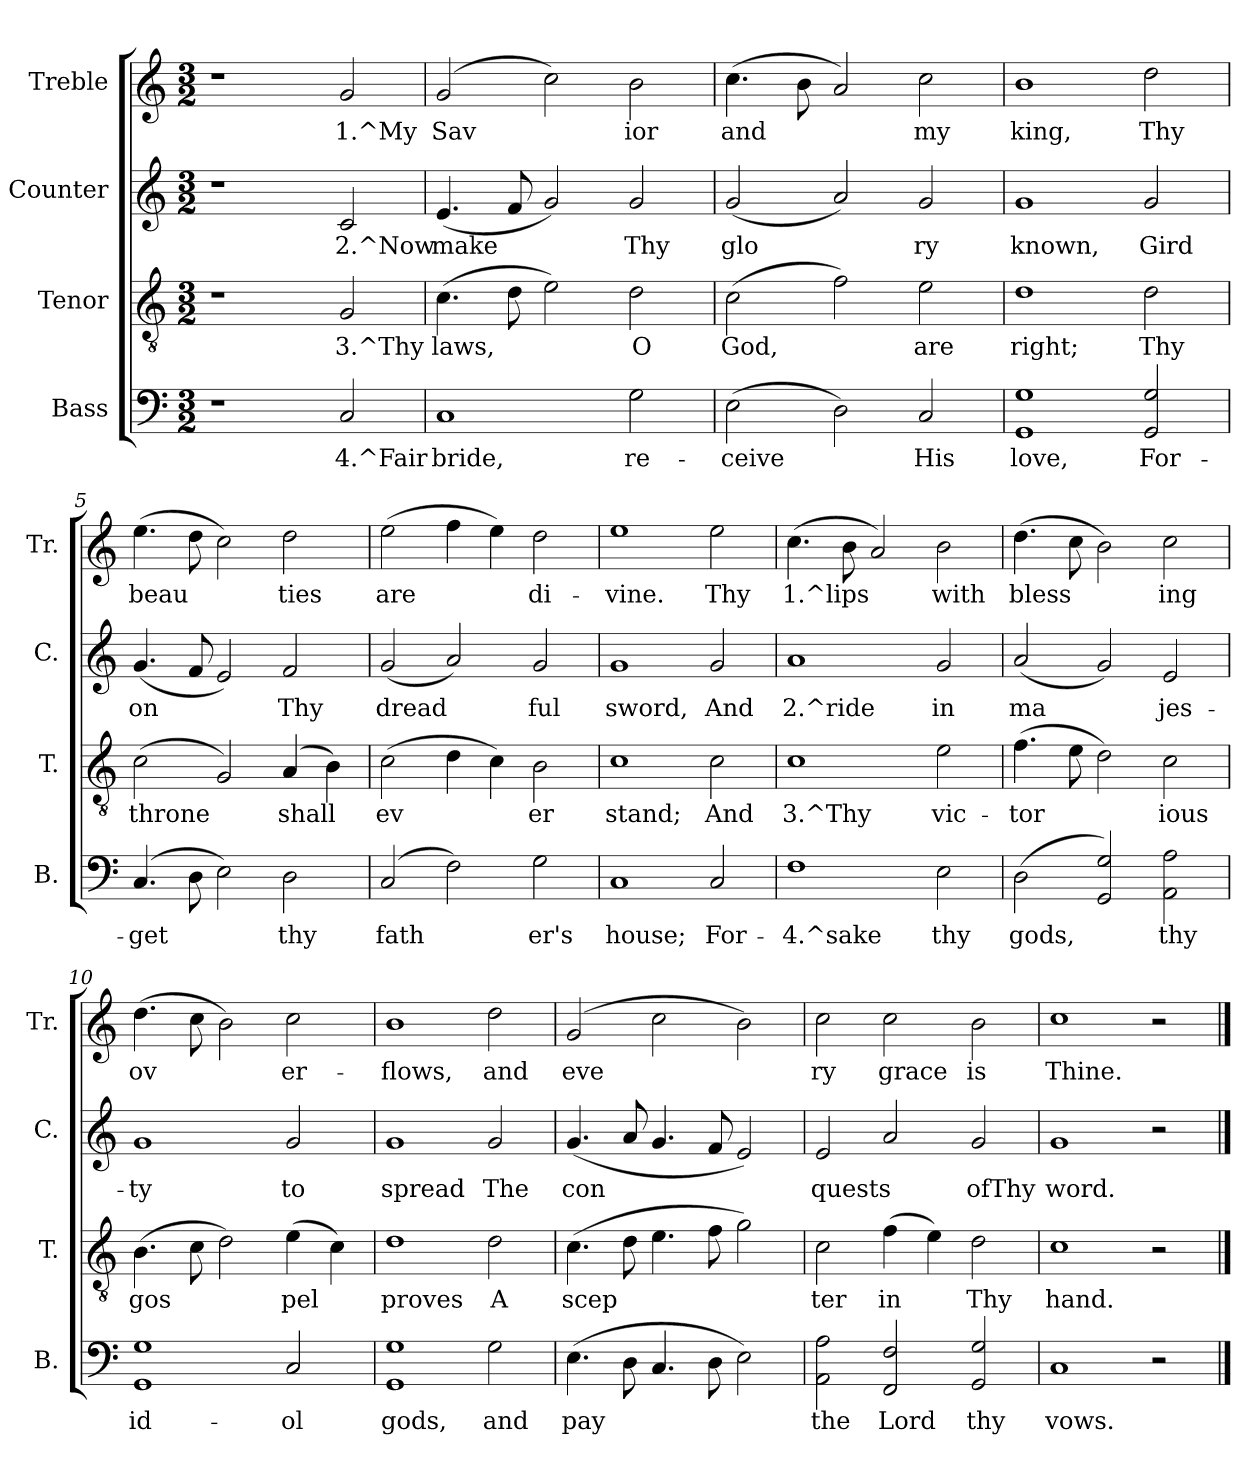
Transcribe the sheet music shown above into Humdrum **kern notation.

**kern	**text	**kern	**text	**kern	**text	**kern	**text
*part4	*part4	*part3	*part3	*part2	*part2	*part1	*part1
*staff4	*staff4	*staff3	*staff3	*staff2	*staff2	*staff1	*staff1
*I"Bass	*	*I"Tenor	*	*I"Counter	*	*I"Treble	*
*I'B.	*	*I'T.	*	*I'C.	*	*I'Tr.	*
!!LO:PB:g=z
*stria5	*	*stria5	*	*stria5	*	*stria5	*
*clefF4	*	*clefGv2	*	*clefG2	*	*clefG2	*
*k[]	*	*k[]	*	*k[]	*	*k[]	*
*C:	*	*C:	*	*C:	*	*C:	*
*M3/2	*	*M3/2	*	*M3/2	*	*M3/2	*
=1	=1	=1	=1	=1	=1	=1	=1
1r	.	1r	.	1r	.	1r	.
!	!LO:LY:b:rj	!	!LO:LY:b:rj	!	!LO:LY:b:rj	!	!LO:LY:b:rj
2C/	4.^Fair	2G/	3.^Thy	2c/	2.^Now	2g/	1.^My
=2	=2	=2	=2	=2	=2	=2	=2
!	!LO:LY:b:rj	!	!LO:LY:b:rj	!	!LO:LY:b:rj	!	!LO:LY:b:rj
1C	bride,	(>4.c\	laws,	(<4.e/	make	(>2g/	Sav-
!	!	!	!LO:LY:b:rj	!	!LO:LY:b:rj	!	!
.	.	8d\	.	8f/	.	.	.
!	!	!	!LO:LY:b:rj	!	!LO:LY:b:rj	!	!LO:LY:b:rj
.	.	2e\)	.	2g/)	.	2cc\)	--
!	!LO:LY:b:rj	!	!LO:LY:b:rj	!	!LO:LY:b:rj	!	!LO:LY:b:rj
2G\	re-	2d\	O	2g/	Thy	2b\	-ior
=3	=3	=3	=3	=3	=3	=3	=3
!	!LO:LY:b:rj	!	!LO:LY:b:rj	!	!LO:LY:b:rj	!	!LO:LY:b:rj
(>2E\	-ceive	(>2c\	God,	(<2g/	glo-	(>4.cc\	and
!	!	!	!	!	!	!	!LO:LY:b:rj
.	.	.	.	.	.	8b\	.
!	!LO:LY:b:rj	!	!LO:LY:b:rj	!	!LO:LY:b:rj	!	!LO:LY:b:rj
2D\)	.	2f\)	.	2a/)	--	2a/)	.
!	!LO:LY:b:rj	!	!LO:LY:b:rj	!	!LO:LY:b:rj	!	!LO:LY:b:rj
2C/	His	2e\	are	2g/	-ry	2cc\	my
=4	=4	=4	=4	=4	=4	=4	=4
!	!LO:LY:b:rj	!	!LO:LY:b:rj	!	!LO:LY:b:rj	!	!LO:LY:b:rj
1G 1GG	love,	1d	right;	1g	known,	1b	king,
!	!LO:LY:b:rj	!	!LO:LY:b:rj	!	!LO:LY:b:rj	!	!LO:LY:b:rj
2G/ 2GG/	For-	2d\	Thy	2g/	Gird	2dd\	Thy
=5	=5	=5	=5	=5	=5	=5	=5
!	!LO:LY:b:rj	!	!LO:LY:b:rj	!	!LO:LY:b:rj	!	!LO:LY:b:rj
(>4.C/	-get	(>2c\	throne	(<4.g/	on	(>4.ee\	beau-
!	!LO:LY:b:rj	!	!	!	!LO:LY:b:rj	!	!LO:LY:b:rj
8D\	.	.	.	8f/	.	8dd\	--
!	!LO:LY:b:rj	!	!LO:LY:b:rj	!	!LO:LY:b:rj	!	!LO:LY:b:rj
2E\)	.	2G/)	.	2e/)	.	2cc\)	--
!	!LO:LY:b:rj	!	!LO:LY:b:rj	!	!LO:LY:b:rj	!	!LO:LY:b:rj
2D\	thy	(>4A/	shall	2f/	Thy	2dd\	-ties
!	!	!	!LO:LY:b:rj	!	!	!	!
.	.	4B\)	.	.	.	.	.
=6	=6	=6	=6	=6	=6	=6	=6
!	!LO:LY:b:rj	!	!LO:LY:b:rj	!	!LO:LY:b:rj	!	!LO:LY:b:rj
(>2C/	fath-	(>2c\	ev-	(<2g/	dread-	(>2ee\	are
!	!LO:LY:b:rj	!	!LO:LY:b:rj	!	!LO:LY:b:rj	!	!LO:LY:b:rj
2F\)	--	4d\	--	2a/)	--	4ff\	.
!	!	!	!LO:LY:b:rj	!	!	!	!LO:LY:b:rj
.	.	4c\)	--	.	.	4ee\)	.
!	!LO:LY:b:rj	!	!LO:LY:b:rj	!	!LO:LY:b:rj	!	!LO:LY:b:rj
2G\	-er's	2B\	-er	2g/	-ful	2dd\	di-
=7	=7	=7	=7	=7	=7	=7	=7
!	!LO:LY:b:rj	!	!LO:LY:b:rj	!	!LO:LY:b:rj	!	!LO:LY:b:rj
1C	house;	1c	stand;	1g	sword,	1ee	-vine.
!	!LO:LY:b:rj	!	!LO:LY:b:rj	!	!LO:LY:b:rj	!	!LO:LY:b:rj
2C/	For-	2c\	And	2g/	And	2ee\	Thy
!!LO:LB:g=z
=8	=8	=8	=8	=8	=8	=8	=8
!	!LO:LY:b:rj	!	!LO:LY:b:rj	!	!LO:LY:b:rj	!	!LO:LY:b:rj
1F	-4.^sake	1c	3.^Thy	1a	2.^ride	(>4.cc\	1.^lips
!	!	!	!	!	!	!	!LO:LY:b:rj
.	.	.	.	.	.	8b\	.
!	!	!	!	!	!	!	!LO:LY:b:rj
.	.	.	.	.	.	2a/)	.
!	!LO:LY:b:rj	!	!LO:LY:b:rj	!	!LO:LY:b:rj	!	!LO:LY:b:rj
2E\	thy	2e\	vic-	2g/	in	2b\	with
=9	=9	=9	=9	=9	=9	=9	=9
!	!LO:LY:b:rj	!	!LO:LY:b:rj	!	!LO:LY:b:rj	!	!LO:LY:b:rj
(>2D\	gods,	(>4.f\	-tor-	(<2a/	ma-	(>4.dd\	bless-
!	!	!	!LO:LY:b:rj	!	!	!	!LO:LY:b:rj
.	.	8e\	--	.	.	8cc\	--
!	!LO:LY:b:rj	!	!LO:LY:b:rj	!	!LO:LY:b:rj	!	!LO:LY:b:rj
2G/ 2GG/)	.	2d\)	--	2g/)	--	2b\)	--
!	!LO:LY:b:rj	!	!LO:LY:b:rj	!	!LO:LY:b:rj	!	!LO:LY:b:rj
2A\ 2AA\	thy	2c\	-ious	2e/	-jes-	2cc\	-ing
=10	=10	=10	=10	=10	=10	=10	=10
!	!LO:LY:b:rj	!	!LO:LY:b:rj	!	!LO:LY:b:rj	!	!LO:LY:b:rj
1G 1GG	id-	(>4.B\	gos-	1g	-ty	(>4.dd\	ov-
!	!	!	!LO:LY:b:rj	!	!	!	!LO:LY:b:rj
.	.	8c\	--	.	.	8cc\	--
!	!	!	!LO:LY:b:rj	!	!	!	!LO:LY:b:rj
.	.	2d\)	--	.	.	2b\)	--
!	!LO:LY:b:rj	!	!LO:LY:b:rj	!	!LO:LY:b:rj	!	!LO:LY:b:rj
2C/	-ol	(>4e\	-pel	2g/	to	2cc\	-er-
!	!	!	!LO:LY:b:rj	!	!	!	!
.	.	4c\)	.	.	.	.	.
=11	=11	=11	=11	=11	=11	=11	=11
!	!LO:LY:b:rj	!	!LO:LY:b:rj	!	!LO:LY:b:rj	!	!LO:LY:b:rj
1G 1GG	gods,	1d	proves	1g	spread	1b	-flows,
!	!LO:LY:b:rj	!	!LO:LY:b:rj	!	!LO:LY:b:rj	!	!LO:LY:b:rj
2G\	and	2d\	A	2g/	The	2dd\	and
=12	=12	=12	=12	=12	=12	=12	=12
!	!LO:LY:b:rj	!	!LO:LY:b:rj	!	!LO:LY:b:rj	!	!LO:LY:b:rj
(>4.E\	pay-	(>4.c\	scep-	(<4.g/	con-	(>2g/	eve-
!	!LO:LY:b:rj	!	!LO:LY:b:rj	!	!LO:LY:b:rj	!	!
8D\	--	8d\	--	8a/	--	.	.
!	!LO:LY:b:rj	!	!LO:LY:b:rj	!	!LO:LY:b:rj	!	!LO:LY:b:rj
4.C/	--	4.e\	--	4.g/	--	2cc\	--
!	!LO:LY:b:rj	!	!LO:LY:b:rj	!	!LO:LY:b:rj	!	!
8D\	--	8f\	--	8f/	--	.	.
!	!LO:LY:b:rj	!	!LO:LY:b:rj	!	!LO:LY:b:rj	!	!LO:LY:b:rj
2E\)	--	2g\)	--	2e/)	--	2b\)	--
=13	=13	=13	=13	=13	=13	=13	=13
!	!LO:LY:b:rj	!	!LO:LY:b:rj	!	!LO:LY:b:rj	!	!LO:LY:b:rj
2A\ 2AA\	-the	2c\	-ter	2e/	-quests	2cc\	-ry
!	!LO:LY:b:rj	!	!LO:LY:b:rj	!	!LO:LY:b:rj	!	!LO:LY:b:rj
2F/ 2FF/	Lord	(>4f\	in	2a/	.	2cc\	grace
!	!	!	!LO:LY:b:rj	!	!	!	!
.	.	4e\)	.	.	.	.	.
!	!LO:LY:b:rj	!	!LO:LY:b:rj	!	!LO:LY:b:rj	!	!LO:LY:b:rj
2G/ 2GG/	thy	2d\	Thy	2g/	ofThy	2b\	is
=14	=14	=14	=14	=14	=14	=14	=14
!	!LO:LY:b:rj	!	!LO:LY:b:rj	!	!LO:LY:b:rj	!	!LO:LY:b:rj
1C	vows.	1c	hand.	1g	word.	1cc	Thine.
2r	.	2r	.	2r	.	2r	.
==	==	==	==	==	==	==	==
*-	*-	*-	*-	*-	*-	*-	*-
